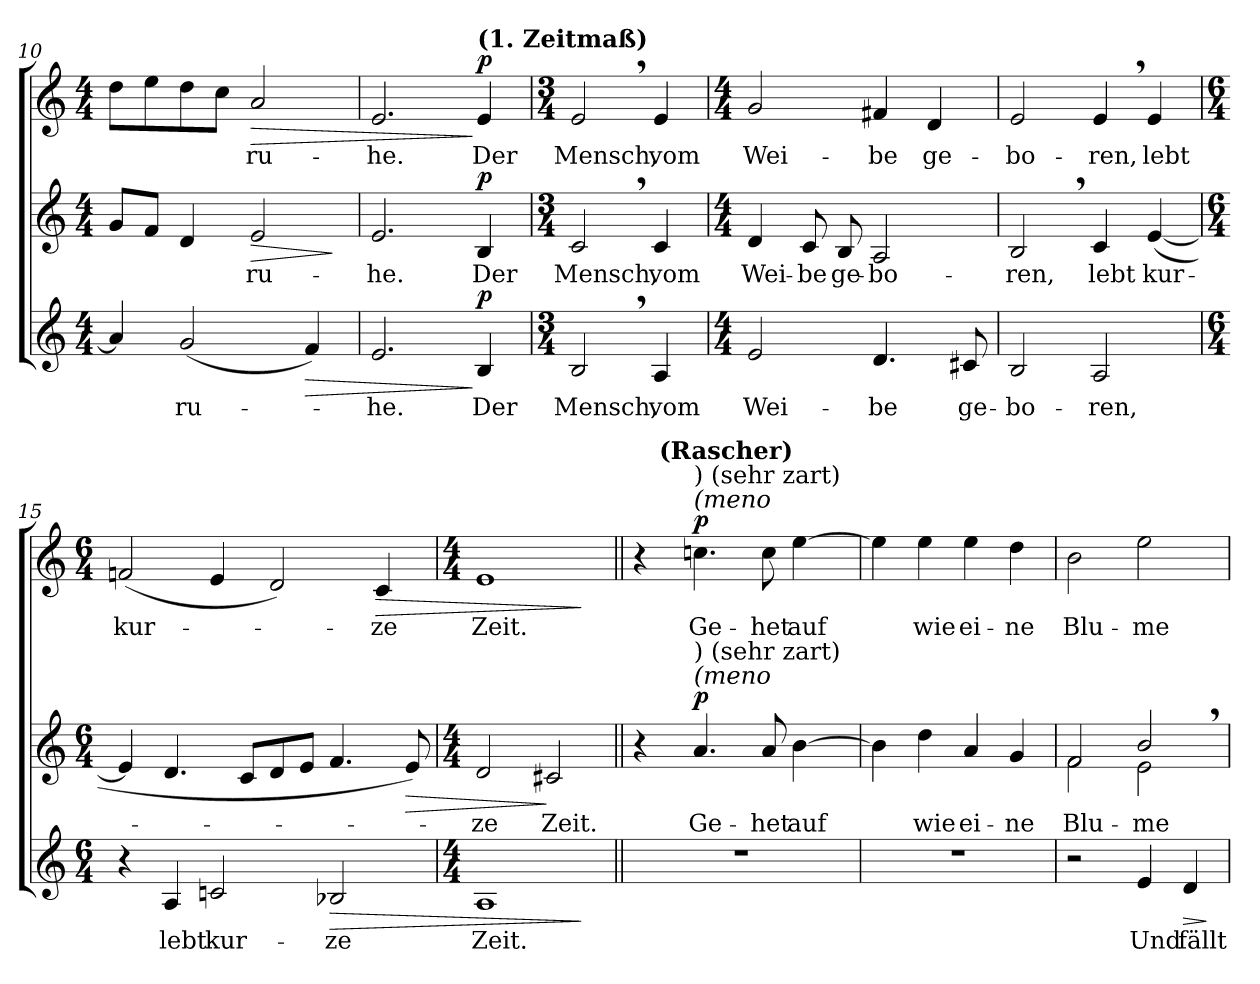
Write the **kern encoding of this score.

**kern	**text	**dynam	**kern	**text	**dynam	**kern	**text	**dynam
*part3	*part3	*part3	*part2	*part2	*part2	*part1	*part1	*part1
*staff3	*staff3	*staff3	*staff2	*staff2	*staff2	*staff1	*staff1	*staff1
!!LO:PB:g=z
*clefG2	*	*	*clefG2	*	*	*clefG2	*	*
*k[]	*	*	*k[]	*	*	*k[]	*	*
*C:	*	*	*C:	*	*	*C:	*	*
*M4/4	*	*	*M4/4	*	*	*M4/4	*	*
=10	=10	=10	=10	=10	=10	=10	=10	=10
4a/]	.	.	8g/L	.	.	8dd\L	.	.
.	.	.	8f/J	.	.	8ee\	.	.
!	!LO:LY:b	!	!	!	!	!	!	!
(<2g/	-ru-	.	4d/	.	.	8dd\	.	.
.	.	.	.	.	.	8cc\J	.	.
!	!	!	!	!LO:LY:b	!LO:HP:b	!	!LO:LY:b	!LO:HP:b
.	.	.	2e/	-ru-	>	2a/	-ru-	>
!	!	!LO:HP:b	!	!	!	!	!	!
4f/)	.	>	.	.	.	.	.	.
.	.	.	.	.	]	.	.	.
=11	=11	=11	=11	=11	=11	=11	=11	=11
!	!LO:LY:b	!	!	!LO:LY:b	!	!	!LO:LY:b	!
2.eZ/	-he.	.	2.eZ/	-he.	.	2.eZ/	-he.	.
!	!	!	!	!	!	!LO:TX:a:B:t=(1. Zeitmaß)	!	!
!	!LO:LY:b	!LO:DY:n=1:a	!	!LO:LY:b	!LO:DY:a	!	!LO:LY:b	!LO:DY:n=1:a
4B/	Der	] p	4B/	Der	p	4e/	Der	] p
=12	=12	=12	=12	=12	=12	=12	=12	=12
*M3/4	*	*	*M3/4	*	*	*M3/4	*	*
!	!LO:LY:b	!	!	!LO:LY:b	!	!	!LO:LY:b	!
2B,>/	Mensch,	.	2c,>/	Mensch,	.	2e,>/	Mensch,	.
!	!LO:LY:b	!	!	!LO:LY:b	!	!	!LO:LY:b	!
4A/	vom	.	4c/	vom	.	4e/	vom	.
=13	=13	=13	=13	=13	=13	=13	=13	=13
*M4/4	*	*	*M4/4	*	*	*M4/4	*	*
!	!LO:LY:b	!	!	!LO:LY:b	!	!	!LO:LY:b	!
2e/	Wei-	.	4d/	Wei-	.	2g/	Wei-	.
!	!	!	!	!LO:LY:b	!	!	!	!
.	.	.	8c/	-be	.	.	.	.
!	!	!	!	!LO:LY:b	!	!	!	!
.	.	.	8B/	ge-	.	.	.	.
!	!LO:LY:b	!	!	!LO:LY:b	!	!	!LO:LY:b	!
4.d/	-be	.	2A/	-bo-	.	4f#X/	-be	.
!	!	!	!	!	!	!	!LO:LY:b	!
.	.	.	.	.	.	4d/	ge-	.
!	!LO:LY:b	!	!	!	!	!	!	!
8c#X/	ge-	.	.	.	.	.	.	.
=14	=14	=14	=14	=14	=14	=14	=14	=14
!	!LO:LY:b	!	!	!LO:LY:b	!	!	!LO:LY:b	!
2B/	-bo-	.	2B,>/	-ren,	.	2e/	-bo-	.
!	!LO:LY:b	!	!	!LO:LY:b	!	!	!LO:LY:b	!
2A/	-ren,	.	4c/	lebt	.	4e,>/	-ren,	.
!	!	!	!	!LO:LY:b	!	!	!LO:LY:b	!
.	.	.	(<[4e/	kur-	.	4e/	lebt	.
!!LO:LB:g=z
=15	=15	=15	=15	=15	=15	=15	=15	=15
*M6/4	*	*	*M6/4	*	*	*M6/4	*	*
!	!	!	!	!	!	!	!LO:LY:b	!
4r	.	.	4e/]	.	.	(<2fn/	kur-	.
!	!LO:LY:b	!	!	!	!	!	!	!
4A/	lebt	.	4.d/	.	.	.	.	.
!	!LO:LY:b	!	!	!	!	!	!	!
2cn/	kur-	.	.	.	.	4e/	.	.
.	.	.	8c/L	.	.	.	.	.
.	.	.	8d/	.	.	2d/)	.	.
.	.	.	8e/J	.	.	.	.	.
!	!LO:LY:b	!LO:HP:b	!	!	!	!	!	!
2B-X/	-ze	>	4.f/	.	.	.	.	.
!	!	!	!	!	!	!	!LO:LY:b	!LO:HP:b
.	.	.	.	.	.	4c/	-ze	>
!	!	!	!	!	!LO:HP:b	!	!	!
.	.	.	8e/)	.	>	.	.	.
=16	=16	=16	=16	=16	=16	=16	=16	=16
*M4/4	*	*	*M4/4	*	*	*M4/4	*	*
!	!LO:LY:b	!	!	!LO:LY:b	!	!	!LO:LY:b	!
1A	Zeit.	.	2d/	-ze	.	1e	Zeit.	.
!	!	!	!	!LO:LY:b	!	!	!	!
.	.	.	2c#X/	Zeit.	]	.	.	.
.	.	]	.	.	.	.	.	]
=17||	=17||	=17||	=17||	=17||	=17||	=17||	=17||	=17||
*	*	*	*	*	*	*^	*	*
1r	.	.	4r	.	.	4r	16.ryy	.	.
!	!	!	!	!	!	!	!LO:TX:a:B:t=(Rascher)	!	!
.	.	.	.	.	.	.	2ryy	.	.
!	!	!	!	!	!	!LO:TX:a:i:t=(meno	!	!	!
!	!	!	!	!	!	!LO:TX:a:t=) (sehr zart)	!	!	!
!	!	!	!LO:TX:a:i:t=(meno	!	!	!	!	!	!
!	!	!	!LO:TX:a:t=) (sehr zart)	!	!	!	!	!	!
!	!	!	!	!LO:LY:b	!LO:DY:a	!	!	!LO:LY:b	!LO:DY:a
.	.	.	4.a/	Ge-	p	4.ccn\	.	Ge-	p
.	.	.	.	.	.	.	4ryy	.	.
!	!	!	!	!LO:LY:b	!	!	!	!LO:LY:b	!
.	.	.	8a/	-het	.	8cc\	.	-het	.
!	!	!	!	!LO:LY:b	!	!	!	!LO:LY:b	!
.	.	.	[4b\	auf	.	[4ee\	.	auf	.
.	.	.	.	.	.	.	8ryy	.	.
.	.	.	.	.	.	.	32ryy	.	.
*	*	*	*	*	*	*v	*v	*	*
=18	=18	=18	=18	=18	=18	=18	=18	=18
1r	.	.	4b\]	.	.	4ee\]	.	.
!	!	!	!	!LO:LY:b	!	!	!LO:LY:b	!
.	.	.	4dd\	wie	.	4ee\	wie	.
!	!	!	!	!LO:LY:b	!	!	!LO:LY:b	!
.	.	.	4a/	ei-	.	4ee\	ei-	.
!	!	!	!	!LO:LY:b	!	!	!LO:LY:b	!
.	.	.	4g/	-ne	.	4dd\	-ne	.
!!LO:LB:g=z
=19	=19	=19	=19	=19	=19	=19	=19	=19
!	!	!	!	!LO:LY:b	!	!	!LO:LY:b	!
*	*	*	*^	*	*	*	*	*
2r	.	.	2f/	2f\	Blu-	.	2b\	Blu-	.
!	!LO:LY:b	!	!	!	!LO:LY:b	!	!	!LO:LY:b	!
4e/	Und	.	2b,>/	2e\	-me	.	2ee\	-me	.
!	!LO:LY:b	!LO:HP:b	!	!	!	!	!	!	!
4d/	fällt	>	.	.	.	.	.	.	.
*	*	*	*v	*v	*	*	*	*	*
.	.	]	.	.	.	.	.	.
=	=	=	=	=	=	=	=	=
*-	*-	*-	*-	*-	*-	*-	*-	*-
